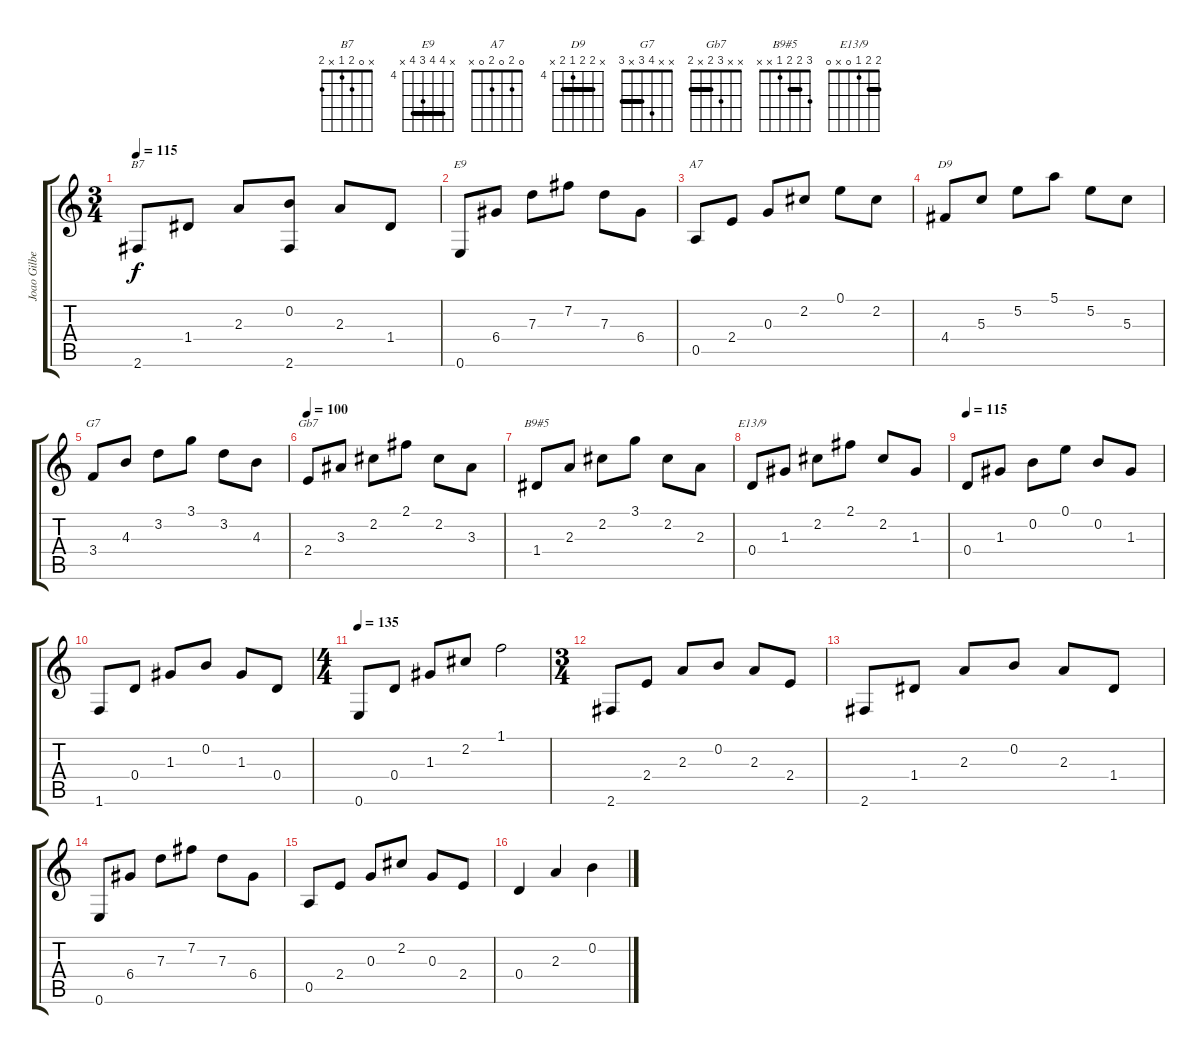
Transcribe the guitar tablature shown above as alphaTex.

\track ("Joao Gilberto" "Joao Gilbe") {instrument acousticguitarnylon}
\staff {score tabs}
\tuning (E4 B3 G3 D3 A2 E2) {hide}
\chord ("B7" x 0 2 1 x 2)
\chord ("E9" x 7 7 6 7 x) {firstfret 4 barre 7}
\chord ("A7" 0 2 0 2 0 x)
\chord ("D9" x 5 5 4 5 x) {firstfret 4 barre 5}
\chord ("G7" x x 4 3 x 3) {barre 3}
\chord ("Gb7" x x 3 2 x 2) {barre 2}
\chord ("B9#5" 3 2 2 1 x x) {barre 2}
\chord ("E13/9" 2 2 1 0 x 0) {barre 2}
\ts (3 4)
\tempo 115
\clef g2
\ks c
2.6.8{ch "B7" dy f} 1.4.8 2.3.8 (0.2 2.6).8 2.3.8 1.4.8 |
0.6.8{ch "E9"} 6.4.8 7.3.8 7.2.8 7.3.8 6.4.8 |
0.5.8{ch "A7"} 2.4.8 0.3.8 2.2.8 0.1.8 2.2.8 |
4.4.8{ch "D9"} 5.3.8 5.2.8 5.1.8 5.2.8 5.3.8 |
3.4.8{ch "G7"} 4.3.8 3.2.8 3.1.8 3.2.8 4.3.8 |
\tempo 100
2.4.8{ch "Gb7"} 3.3.8 2.2.8 2.1.8 2.2.8 3.3.8 |
1.4.8{ch "B9#5"} 2.3.8 2.2.8 3.1.8 2.2.8 2.3.8 |
0.4.8{ch "E13/9"} 1.3.8 2.2.8 2.1.8 2.2.8 1.3.8 |
\tempo 115
0.4.8 1.3.8 0.2.8 0.1.8 0.2.8 1.3.8 |
1.6.8 0.4.8 1.3.8 0.2.8 1.3.8 0.4.8 |
\ts (4 4)
\tempo 135
0.6.8 0.4.8 1.3.8 2.2.8 1.1.2 |
\ts (3 4)
2.6.8 2.4.8 2.3.8 0.2.8 2.3.8 2.4.8 |
2.6.8 1.4.8 2.3.8 0.2.8 2.3.8 1.4.8 |
0.6.8 6.4.8 7.3.8 7.2.8 7.3.8 6.4.8 |
0.5.8 2.4.8 0.3.8 2.2.8 0.3.8 2.4.8 |
0.4.4 2.3.4 0.2.4
